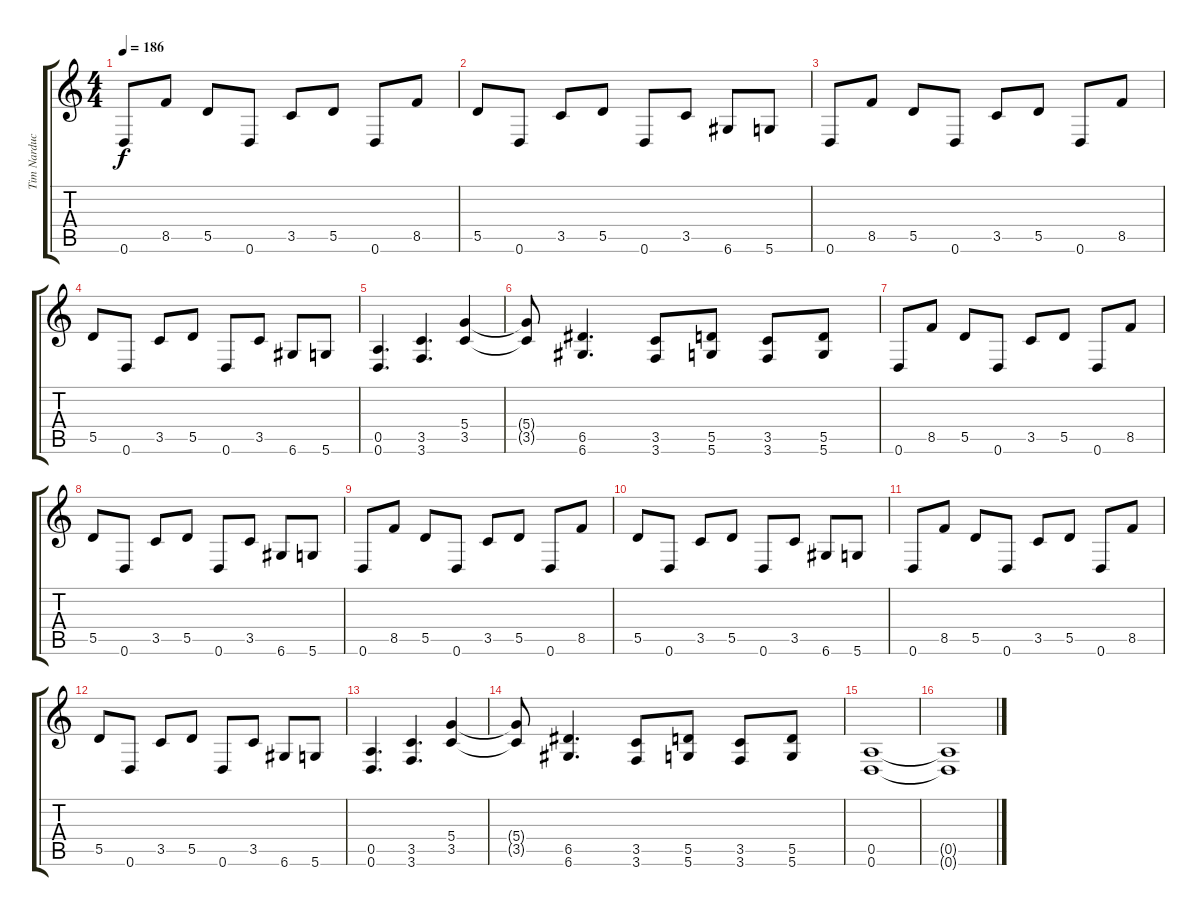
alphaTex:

\track ("Tim Narducci" "Tim Narduc") {instrument distortionguitar}
\staff {score tabs}
\tuning (E4 B3 G3 D3 A2 D2) {hide}
\ts (4 4)
\tempo 186
\clef g2
\ks c
0.6.8{dy f} 8.5.8 5.5.8 0.6.8 3.5.8 5.5.8 0.6.8 8.5.8 |
5.5.8 0.6.8 3.5.8 5.5.8 0.6.8 3.5.8 6.6.8 5.6.8 |
0.6.8 8.5.8 5.5.8 0.6.8 3.5.8 5.5.8 0.6.8 8.5.8 |
5.5.8 0.6.8 3.5.8 5.5.8 0.6.8 3.5.8 6.6.8 5.6.8 |
(0.5 0.6).4{d} (3.5 3.6).4{d} (5.4 3.5).4 |
(5.4{t} 3.5{t}).8 (6.5 6.6).4{d} (3.5 3.6).8 (5.5 5.6).8 (3.5 3.6).8 (5.5 5.6).8 |
0.6.8 8.5.8 5.5.8 0.6.8 3.5.8 5.5.8 0.6.8 8.5.8 |
5.5.8 0.6.8 3.5.8 5.5.8 0.6.8 3.5.8 6.6.8 5.6.8 |
0.6.8 8.5.8 5.5.8 0.6.8 3.5.8 5.5.8 0.6.8 8.5.8 |
5.5.8 0.6.8 3.5.8 5.5.8 0.6.8 3.5.8 6.6.8 5.6.8 |
0.6.8 8.5.8 5.5.8 0.6.8 3.5.8 5.5.8 0.6.8 8.5.8 |
5.5.8 0.6.8 3.5.8 5.5.8 0.6.8 3.5.8 6.6.8 5.6.8 |
(0.5 0.6).4{d} (3.5 3.6).4{d} (5.4 3.5).4 |
(5.4{t} 3.5{t}).8 (6.5 6.6).4{d} (3.5 3.6).8 (5.5 5.6).8 (3.5 3.6).8 (5.5 5.6).8 |
(0.5 0.6).1 |
(0.5{t} 0.6{t}).1
